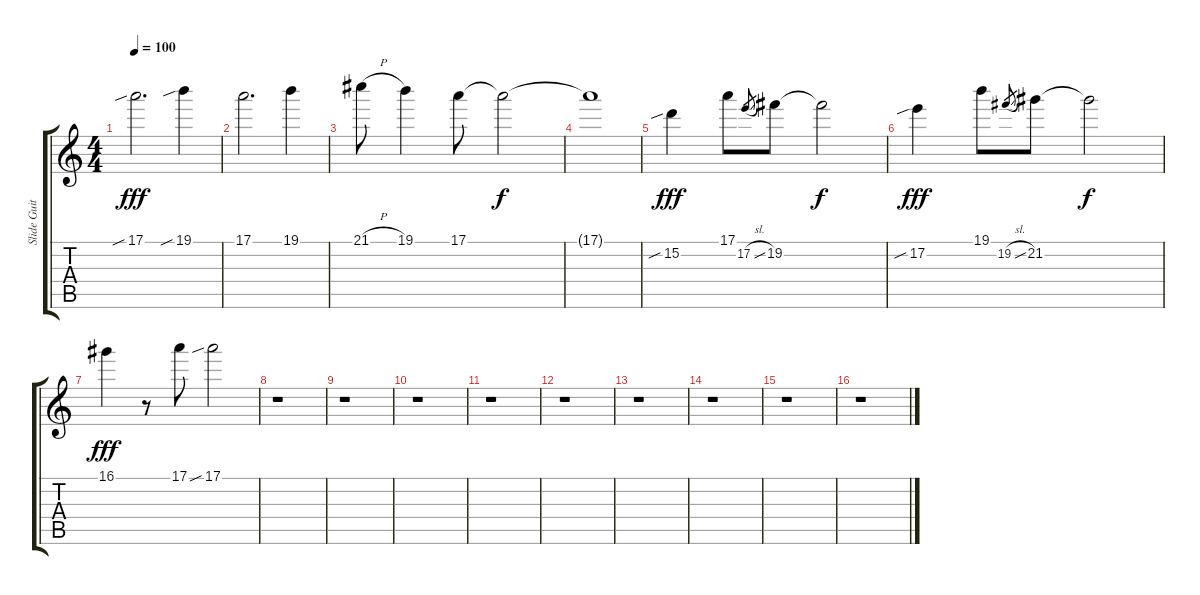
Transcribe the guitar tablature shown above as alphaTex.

\track ("Slide Guitar" "Slide Guit") {instrument electricguitarjazz}
\staff {score tabs}
\tuning (E4 B3 G3 D3 A2 E2) {hide}
\ts (4 4)
\tempo 100
\clef g2
\ks c
17.1{sib}.2{d dy fff} 19.1{sib}.4 |
17.1.2{d} 19.1.4 |
21.1{h}.8 19.1.4 17.1.8 17.1{t}.2{dy f} |
17.1{t}.1 |
15.2{sib}.4{dy fff} 17.1.8 17.2{sl}.8{gr} 19.2.8 19.2{t}.2{dy f} |
17.2{sib}.4{dy fff} 19.1.8 19.2{sl}.8{gr} 21.2.8 21.2{t}.2{dy f} |
16.1.4{dy fff} r.8 17.1.8 17.1{sib}.2 |
r.1 |
r.1 |
r.1 |
r.1 |
r.1 |
r.1 |
r.1 |
r.1 |
r.1
